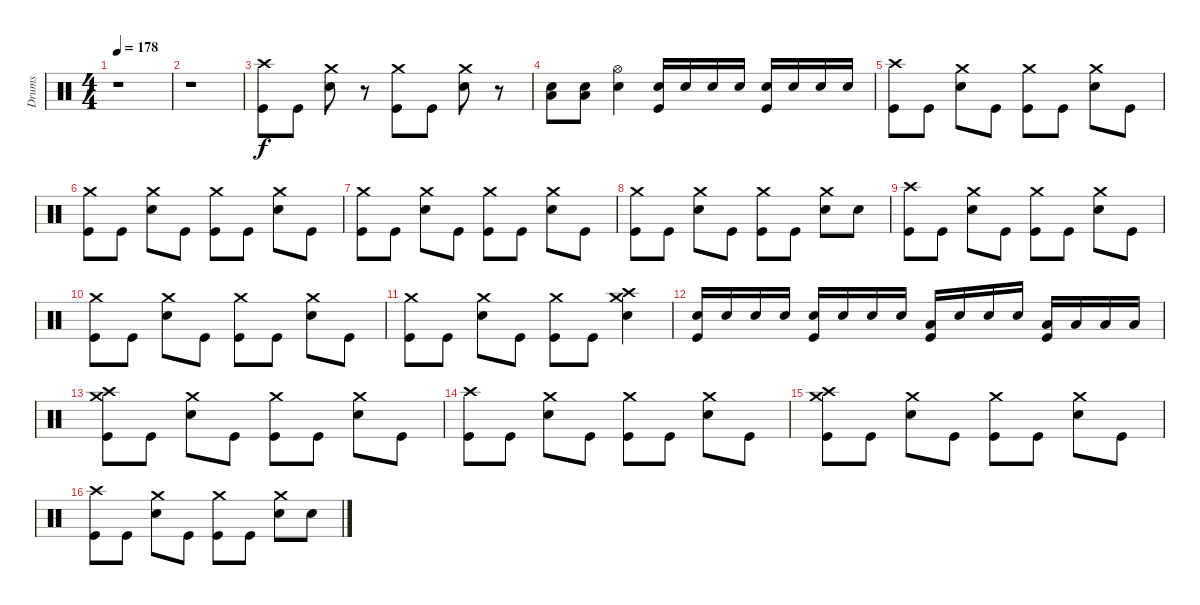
\track ("Drums" "Drums") {instrument percussion}
\staff {score}
\articulation defaults
\ts (4 4)
\tempo 178
\clef neutral
\ks c
r.1{dy f} |
r.1 |
("Crash high (hit)" "Kick (hit)").8 "Kick (hit)".8 ("Crash medium (hit)" "Snare (hit) 2").8 r.8 ("Crash medium (hit)" "Kick (hit)").8 "Kick (hit)".8 ("Crash medium (hit)" "Snare (hit) 2").8 r.8 |
("Low Floor Tom (hit)" "Snare (hit) 2").8 ("Low Floor Tom (hit)" "Snare (hit) 2").8 ("Hi-Hat (open)" "Snare (hit) 2").4 ("Snare (hit) 2" "Kick (hit)").16 "Snare (hit) 2".16 "Snare (hit) 2".16 "Snare (hit) 2".16 ("Snare (hit) 2" "Kick (hit)").16 "Snare (hit) 2".16 "Snare (hit) 2".16 "Snare (hit) 2".16 |
("Crash high (hit)" "Kick (hit)").8 "Kick (hit)".8 ("Crash medium (hit)" "Snare (hit) 2").8 "Kick (hit)".8 ("Crash medium (hit)" "Kick (hit)").8 "Kick (hit)".8 ("Crash medium (hit)" "Snare (hit) 2").8 "Kick (hit)".8 |
("Crash medium (hit)" "Kick (hit)").8 "Kick (hit)".8 ("Crash medium (hit)" "Snare (hit) 2").8 "Kick (hit)".8 ("Crash medium (hit)" "Kick (hit)").8 "Kick (hit)".8 ("Crash medium (hit)" "Snare (hit) 2").8 "Kick (hit)".8 |
("Crash medium (hit)" "Kick (hit)").8 "Kick (hit)".8 ("Crash medium (hit)" "Snare (hit) 2").8 "Kick (hit)".8 ("Crash medium (hit)" "Kick (hit)").8 "Kick (hit)".8 ("Crash medium (hit)" "Snare (hit) 2").8 "Kick (hit)".8 |
("Crash medium (hit)" "Kick (hit)").8 "Kick (hit)".8 ("Crash medium (hit)" "Snare (hit) 2").8 "Kick (hit)".8 ("Crash medium (hit)" "Kick (hit)").8 "Kick (hit)".8 ("Crash medium (hit)" "Snare (hit) 2").8 "Snare (hit) 2".8 |
("Crash high (hit)" "Kick (hit)").8 "Kick (hit)".8 ("Crash medium (hit)" "Snare (hit) 2").8 "Kick (hit)".8 ("Crash medium (hit)" "Kick (hit)").8 "Kick (hit)".8 ("Crash medium (hit)" "Snare (hit) 2").8 "Kick (hit)".8 |
("Crash medium (hit)" "Kick (hit)").8 "Kick (hit)".8 ("Crash medium (hit)" "Snare (hit) 2").8 "Kick (hit)".8 ("Crash medium (hit)" "Kick (hit)").8 "Kick (hit)".8 ("Crash medium (hit)" "Snare (hit) 2").8 "Kick (hit)".8 |
("Crash medium (hit)" "Kick (hit)").8 "Kick (hit)".8 ("Crash medium (hit)" "Snare (hit) 2").8 "Kick (hit)".8 ("Crash medium (hit)" "Kick (hit)").8 "Kick (hit)".8 ("Crash high (hit)" "Crash medium (hit)" "Snare (hit) 2").4 |
("Snare (hit) 2" "Kick (hit)").16 "Snare (hit) 2".16 "Snare (hit) 2".16 "Snare (hit) 2".16 ("Snare (hit) 2" "Kick (hit)").16 "Snare (hit) 2".16 "Snare (hit) 2".16 "Snare (hit) 2".16 ("Low Tom (hit)" "Kick (hit)").16 "Snare (hit) 2".16 "Snare (hit) 2".16 "Snare (hit) 2".16 ("Low Tom (hit)" "Kick (hit)").16 "Low Tom (hit)".16 "Low Floor Tom (hit)".16 "Low Floor Tom (hit)".16 |
("Crash high (hit)" "Crash medium (hit)" "Kick (hit)").8 "Kick (hit)".8 ("Crash medium (hit)" "Snare (hit) 2").8 "Kick (hit)".8 ("Crash medium (hit)" "Kick (hit)").8 "Kick (hit)".8 ("Crash medium (hit)" "Snare (hit) 2").8 "Kick (hit)".8 |
("Crash high (hit)" "Kick (hit)").8 "Kick (hit)".8 ("Crash medium (hit)" "Snare (hit) 2").8 "Kick (hit)".8 ("Crash medium (hit)" "Kick (hit)").8 "Kick (hit)".8 ("Crash medium (hit)" "Snare (hit) 2").8 "Kick (hit)".8 |
("Crash high (hit)" "Crash medium (hit)" "Kick (hit)").8 "Kick (hit)".8 ("Crash medium (hit)" "Snare (hit) 2").8 "Kick (hit)".8 ("Crash medium (hit)" "Kick (hit)").8 "Kick (hit)".8 ("Crash medium (hit)" "Snare (hit) 2").8 "Kick (hit)".8 |
("Crash high (hit)" "Kick (hit)").8 "Kick (hit)".8 ("Crash medium (hit)" "Snare (hit) 2").8 "Kick (hit)".8 ("Crash medium (hit)" "Kick (hit)").8 "Kick (hit)".8 ("Crash medium (hit)" "Snare (hit) 2").8 "Snare (hit) 2".8
